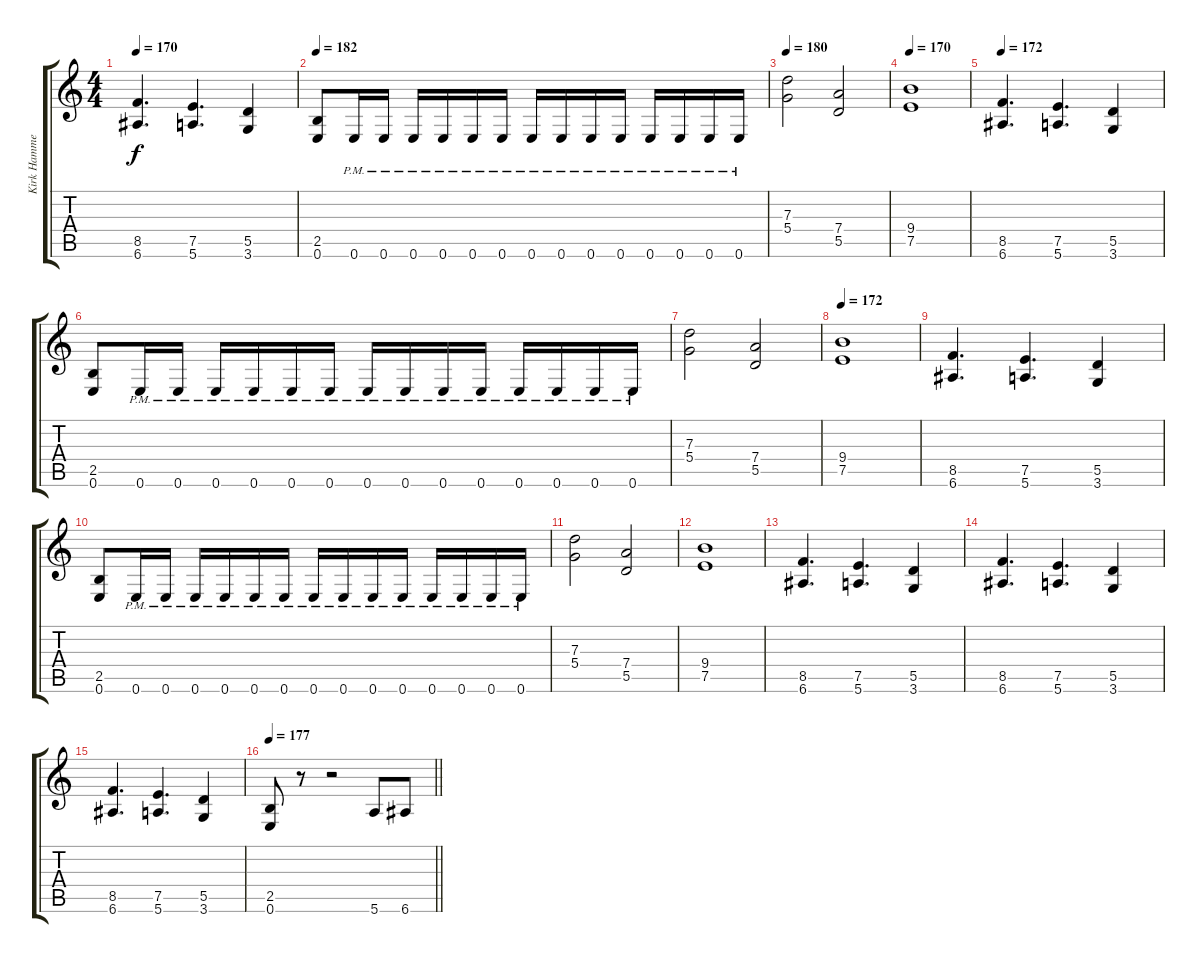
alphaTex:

\track ("Kirk Hammett" "Kirk Hamme") {instrument distortionguitar}
\staff {score tabs}
\tuning (E4 B3 G3 D3 A2 E2) {hide}
\ts (4 4)
\tempo 170
\clef g2
\ks c
(8.5 6.6).4{d dy f} (7.5 5.6).4{d} (5.5 3.6).4 |
\tempo 182
(2.5 0.6).8 0.6{pm}.16 0.6{pm}.16 0.6{pm}.16 0.6{pm}.16 0.6{pm}.16 0.6{pm}.16 0.6{pm}.16 0.6{pm}.16 0.6{pm}.16 0.6{pm}.16 0.6{pm}.16 0.6{pm}.16 0.6{pm}.16 0.6{pm}.16 |
\tempo 180
(7.3 5.4).2 (7.4 5.5).2 |
\tempo 170
(9.4 7.5).1 |
\tempo 172
(8.5 6.6).4{d} (7.5 5.6).4{d} (5.5 3.6).4 |
(2.5 0.6).8 0.6{pm}.16 0.6{pm}.16 0.6{pm}.16 0.6{pm}.16 0.6{pm}.16 0.6{pm}.16 0.6{pm}.16 0.6{pm}.16 0.6{pm}.16 0.6{pm}.16 0.6{pm}.16 0.6{pm}.16 0.6{pm}.16 0.6{pm}.16 |
(7.3 5.4).2 (7.4 5.5).2 |
\tempo 172
(9.4 7.5).1 |
(8.5 6.6).4{d} (7.5 5.6).4{d} (5.5 3.6).4 |
(2.5 0.6).8 0.6{pm}.16 0.6{pm}.16 0.6{pm}.16 0.6{pm}.16 0.6{pm}.16 0.6{pm}.16 0.6{pm}.16 0.6{pm}.16 0.6{pm}.16 0.6{pm}.16 0.6{pm}.16 0.6{pm}.16 0.6{pm}.16 0.6{pm}.16 |
(7.3 5.4).2 (7.4 5.5).2 |
(9.4 7.5).1 |
(8.5 6.6).4{d} (7.5 5.6).4{d} (5.5 3.6).4 |
(8.5 6.6).4{d} (7.5 5.6).4{d} (5.5 3.6).4 |
(8.5 6.6).4{d} (7.5 5.6).4{d} (5.5 3.6).4 |
\tempo 177
\barLineRight lightlight
(2.5 0.6).8 r.8 r.2 5.6.8 6.6.8
